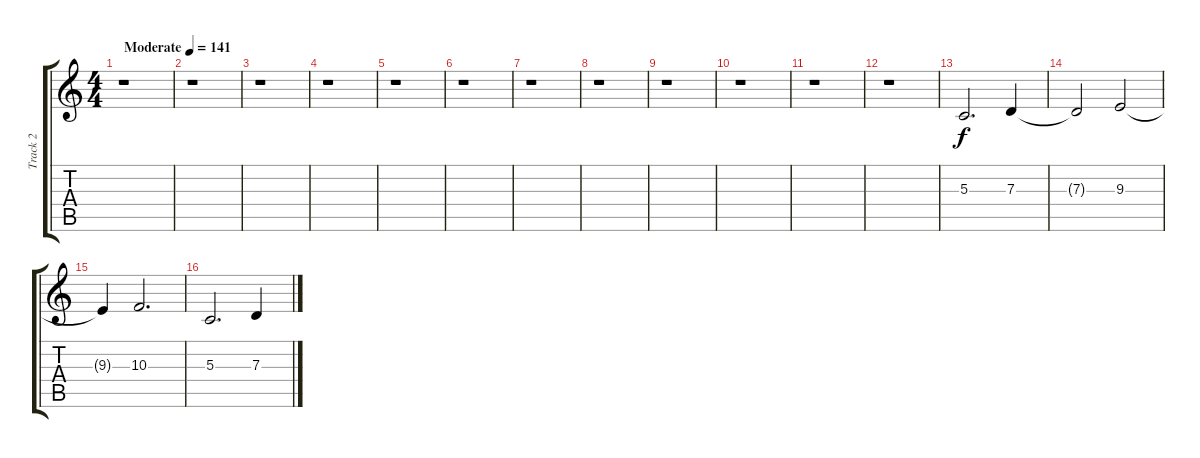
\track ("Track 2" "Track 2") {instrument synthstrings1}
\staff {score tabs}
\tuning (E4 B3 G3 D3 A2 D2) {hide}
\ts (4 4)
\tempo (141 "Moderate")
\clef g2
\ks c
r.1{dy f instrument synthstrings1} |
r.1 |
r.1 |
r.1 |
r.1 |
r.1 |
r.1 |
r.1 |
r.1 |
r.1 |
r.1 |
r.1 |
5.3.2{d} 7.3.4 |
7.3{t}.2 9.3.2 |
9.3{t}.4 10.3.2{d} |
5.3.2{d} 7.3.4
